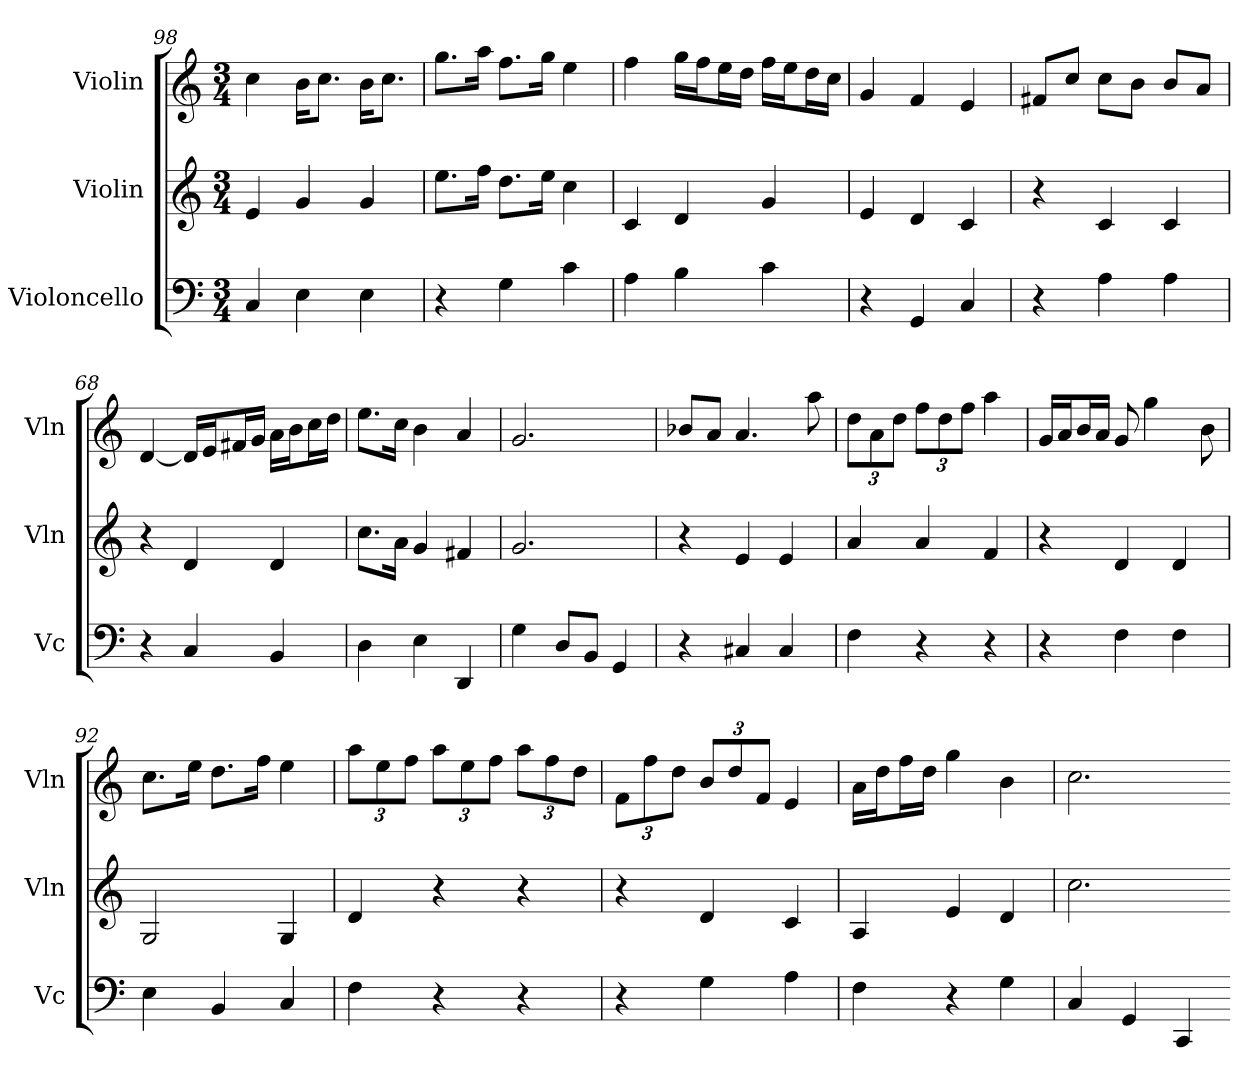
**kern	**kern	**kern
*part3	*part2	*part1
*staff3	*staff2	*staff1
*I"Violoncello	*I"Violin	*I"Violin
*I'Vc	*I'Vln	*I'Vln
*k[]	*k[]	*k[]
*M3/4	*M3/4	*M3/4
*MM120	*MM120	*MM120
=98	=98	=98
4C	4e	4cc
4E	4g	16bKL
.	.	8.ccJ
4E	4g	16bKL
.	.	8.ccJ
=84	=84	=84
4r	8.eeL	8.ggL
.	16ffJk	16aaJk
4G	8.ddL	8.ffL
.	16eeJk	16ggJk
4c	4cc	4ee
=171	=171	=171
4A	4c	4ff
4B	4d	16ggLL
.	.	16ffJ
.	.	16eeL
.	.	16ddJJ
4c	4g	16ffLL
.	.	16eeJ
.	.	16ddL
.	.	16ccJJ
=61	=61	=61
4r	4e	4g
4GG	4d	4f
4C	4c	4e
=153	=153	=153
4r	4r	8f#XL
.	.	8ccJ
4A	4c	8ccL
.	.	8bJ
4A	4c	8bL
.	.	8aJ
=68	=68	=68
4r	4r	[4d
4C	4d	16dLL]
.	.	16eJ
.	.	16f#XL
.	.	16gJJ
4BB	4d	16aLL
.	.	16bJ
.	.	16ccL
.	.	16ddJJ
=36	=36	=36
4D	8.ccL	8.eeL
.	16aJk	16ccJk
4E	4g	4b
4DD	4f#X	4a
=94	=94	=94
4G	2.g	2.g
8DL	.	.
8BBJ	.	.
4GG	.	.
=120	=120	=120
4r	4r	8b-XL
.	.	8aJ
4C#X	4e	4.a
4C#	4e	.
.	.	8aa
=143	=143	=143
4F	4a	12ddL
.	.	12a
.	.	12ddJ
4r	4a	12ffL
.	.	12dd
.	.	12ffJ
4r	4f	4aa
=15	=15	=15
4r	4r	16gLL
.	.	16aJ
.	.	16bL
.	.	16aJJ
4F	4d	8g
.	.	4gg
4F	4d	.
.	.	8b
=92	=92	=92
4E	2G	8.ccL
.	.	16eeJk
4BB	.	8.ddL
.	.	16ffJk
4C	4G	4ee
=101	=101	=101
4F	4d	12aaL
.	.	12ee
.	.	12ffJ
4r	4r	12aaL
.	.	12ee
.	.	12ffJ
4r	4r	12aaL
.	.	12ff
.	.	12ddJ
=160	=160	=160
4r	4r	12fL
.	.	12ff
.	.	12ddJ
4G	4d	12bL
.	.	12dd
.	.	12fJ
4A	4c	4e
=173	=173	=173
4F	4A	16aLL
.	.	16ddJ
.	.	16ffL
.	.	16ddJJ
4r	4e	4gg
4G	4d	4b
=14	=14	=14
4C	2.cc	2.cc
4GG	.	.
4CC	.	.
=-	=-	=-
*-	*-	*-
